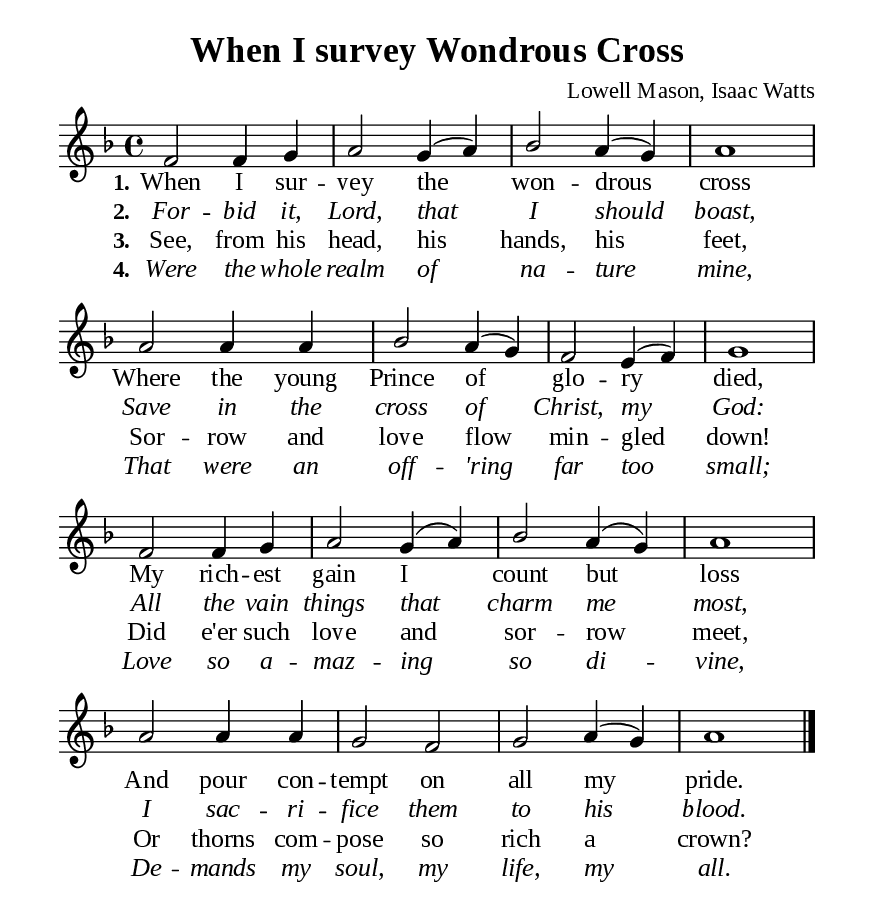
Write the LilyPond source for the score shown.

\version "2.18.2"

\header {
  title = "When I survey Wondrous Cross"
  composer = "Lowell Mason, Isaac Watts"
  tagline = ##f
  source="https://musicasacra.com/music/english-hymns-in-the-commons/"
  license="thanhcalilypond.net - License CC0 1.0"
}

global= {
  \key f \major
  \time 4/4
  \override Score.BarNumber.break-visibility = ##(#f #f #f)
  \override Lyrics.LyricSpace.minimum-distance = #3.0
}

\paper {
  #(set-paper-size "a5")
  top-margin = 10\mm
  bottom-margin = 5\mm
  left-margin = 10\mm
  right-margin = 10\mm
  indent = #0
  #(define fonts
	 (make-pango-font-tree "Liberation Serif"
	 		       "Liberation Serif"
			       "Liberation Serif"
			       (/ 20 20)))
  system-system-spacing = #'((basic-distance . 3) (padding . 3))
}

printItalic = \with {
  \override LyricText.font-shape = #'italic
}

% Verse music
musicVerseSoprano = \relative c' {
  f2 f4 g |
  a2 g4 (a) |
  bes2 a4 (g) |
  a1 |
  a2 a4 a |
  bes2 a4 (g) |
  f2 e4 (f) |
  g1 |
  f2 f4 g |
  a2 g4 (a) |
  bes2 a4 (g) |
  a1 |
  a2 a4 a |
  g2 f |
  g a4 (g) |
  a1 \bar "|."
}

% Verse lyrics
verseOne = \lyricmode {
  \set stanza = #"1."
  When I sur -- vey the won -- drous cross
  Where the young Prince of glo -- ry died,
  My rich -- est gain I count but loss
  And pour con -- tempt on all my pride.
}

verseTwo = \lyricmode {
  \set stanza = #"2."
  For -- bid it, Lord, that I should boast,
  Save in the cross of Christ, my God:
  All the vain things that charm me most,
  I sac -- ri -- fice them to his blood.
}

verseThree = \lyricmode {
  \set stanza = #"3."
  See, from his head, his hands, his feet,
  Sor -- row and love flow min -- gled down!
  Did e'er such love and sor -- row meet,
  Or thorns com -- pose so rich a crown?
}

verseFour = \lyricmode {
  \set stanza = #"4."
  Were the whole realm of na -- ture mine,
  That were an off -- 'ring far too small;
  Love so a -- maz -- ing so di -- vine,
  De -- mands my soul, my life, my all.
}

% Layout
\score {
    \new ChoirStaff <<
      \new Staff <<
        \clef "treble"
        \new Voice = "sopranos" { \global \stemUp \slurUp \musicVerseSoprano }
      >>
      \new Lyrics \lyricsto sopranos \verseOne
      \new Lyrics \printItalic \lyricsto sopranos \verseTwo
      \new Lyrics \lyricsto sopranos \verseThree
      \new Lyrics \printItalic \lyricsto sopranos \verseFour
    >>
}
